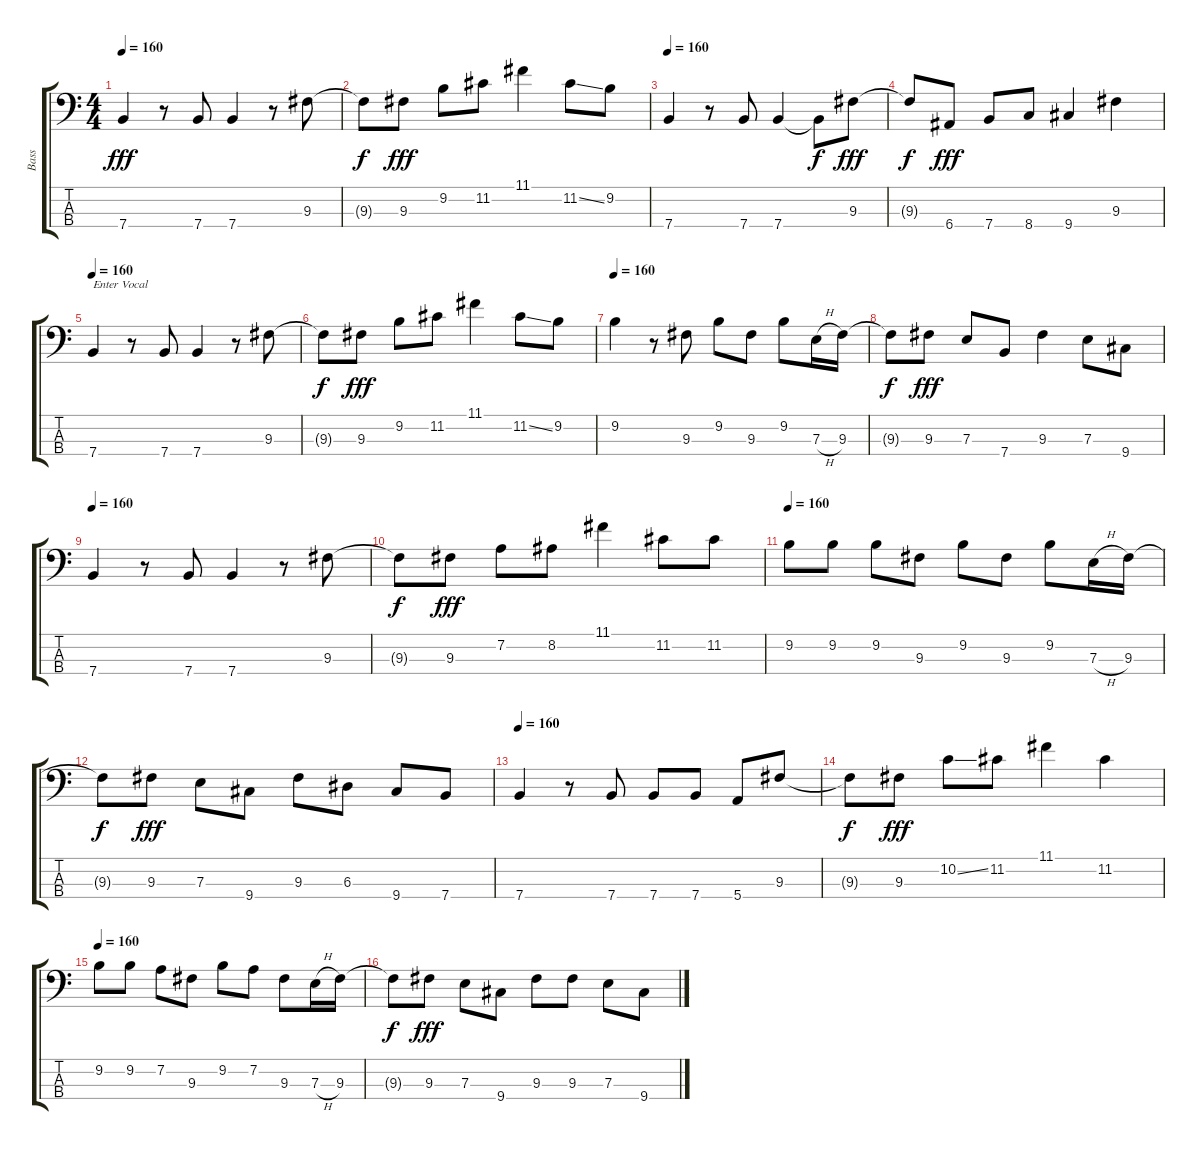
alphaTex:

\track ("Bass" "Bass") {instrument fretlessbass}
\staff {score tabs}
\tuning (G2 D2 A1 E1) {hide}
\ts (4 4)
\tempo 160
\clef f4
\ks c
7.4.4{dy fff} r.8 7.4.8 7.4.4 r.8 9.3.8 |
9.3{t}.8{dy f} 9.3.8{dy fff} 9.2.8 11.2.8 11.1.4 11.2{ss}.8 9.2.8 |
\tempo 160
7.4.4 r.8 7.4.8 7.4.4 7.4{t}.8{dy f} 9.3.8{dy fff} |
9.3{t}.8{dy f} 6.4.8{dy fff} 7.4.8 8.4.8 9.4.4 9.3.4 |
\tempo 160
7.4.4{txt "Enter Vocal"} r.8 7.4.8 7.4.4 r.8 9.3.8 |
9.3{t}.8{dy f} 9.3.8{dy fff} 9.2.8 11.2.8 11.1.4 11.2{ss}.8 9.2.8 |
\tempo 160
9.2.4 r.8 9.3.8 9.2.8 9.3.8 9.2.8 7.3{h}.16 9.3.16 |
9.3{t}.8{dy f} 9.3.8{dy fff} 7.3.8 7.4.8 9.3.4 7.3.8 9.4.8 |
\tempo 160
7.4.4 r.8 7.4.8 7.4.4 r.8 9.3.8 |
9.3{t}.8{dy f} 9.3.8{dy fff} 7.2.8 8.2.8 11.1.4 11.2.8 11.2.8 |
\tempo 160
9.2.8 9.2.8 9.2.8 9.3.8 9.2.8 9.3.8 9.2.8 7.3{h}.16 9.3.16 |
9.3{t}.8{dy f} 9.3.8{dy fff} 7.3.8 9.4.8 9.3.8 6.3.8 9.4.8 7.4.8 |
\tempo 160
7.4.4 r.8 7.4.8 7.4.8 7.4.8 5.4.8 9.3.8 |
9.3{t}.8{dy f} 9.3.8{dy fff} 10.2{ss}.8 11.2.8 11.1.4 11.2.4 |
\tempo 160
9.2.8 9.2.8 7.2.8 9.3.8 9.2.8 7.2.8 9.3.8 7.3{h}.16 9.3.16 |
9.3{t}.8{dy f} 9.3.8{dy fff} 7.3.8 9.4.8 9.3.8 9.3.8 7.3.8 9.4.8
